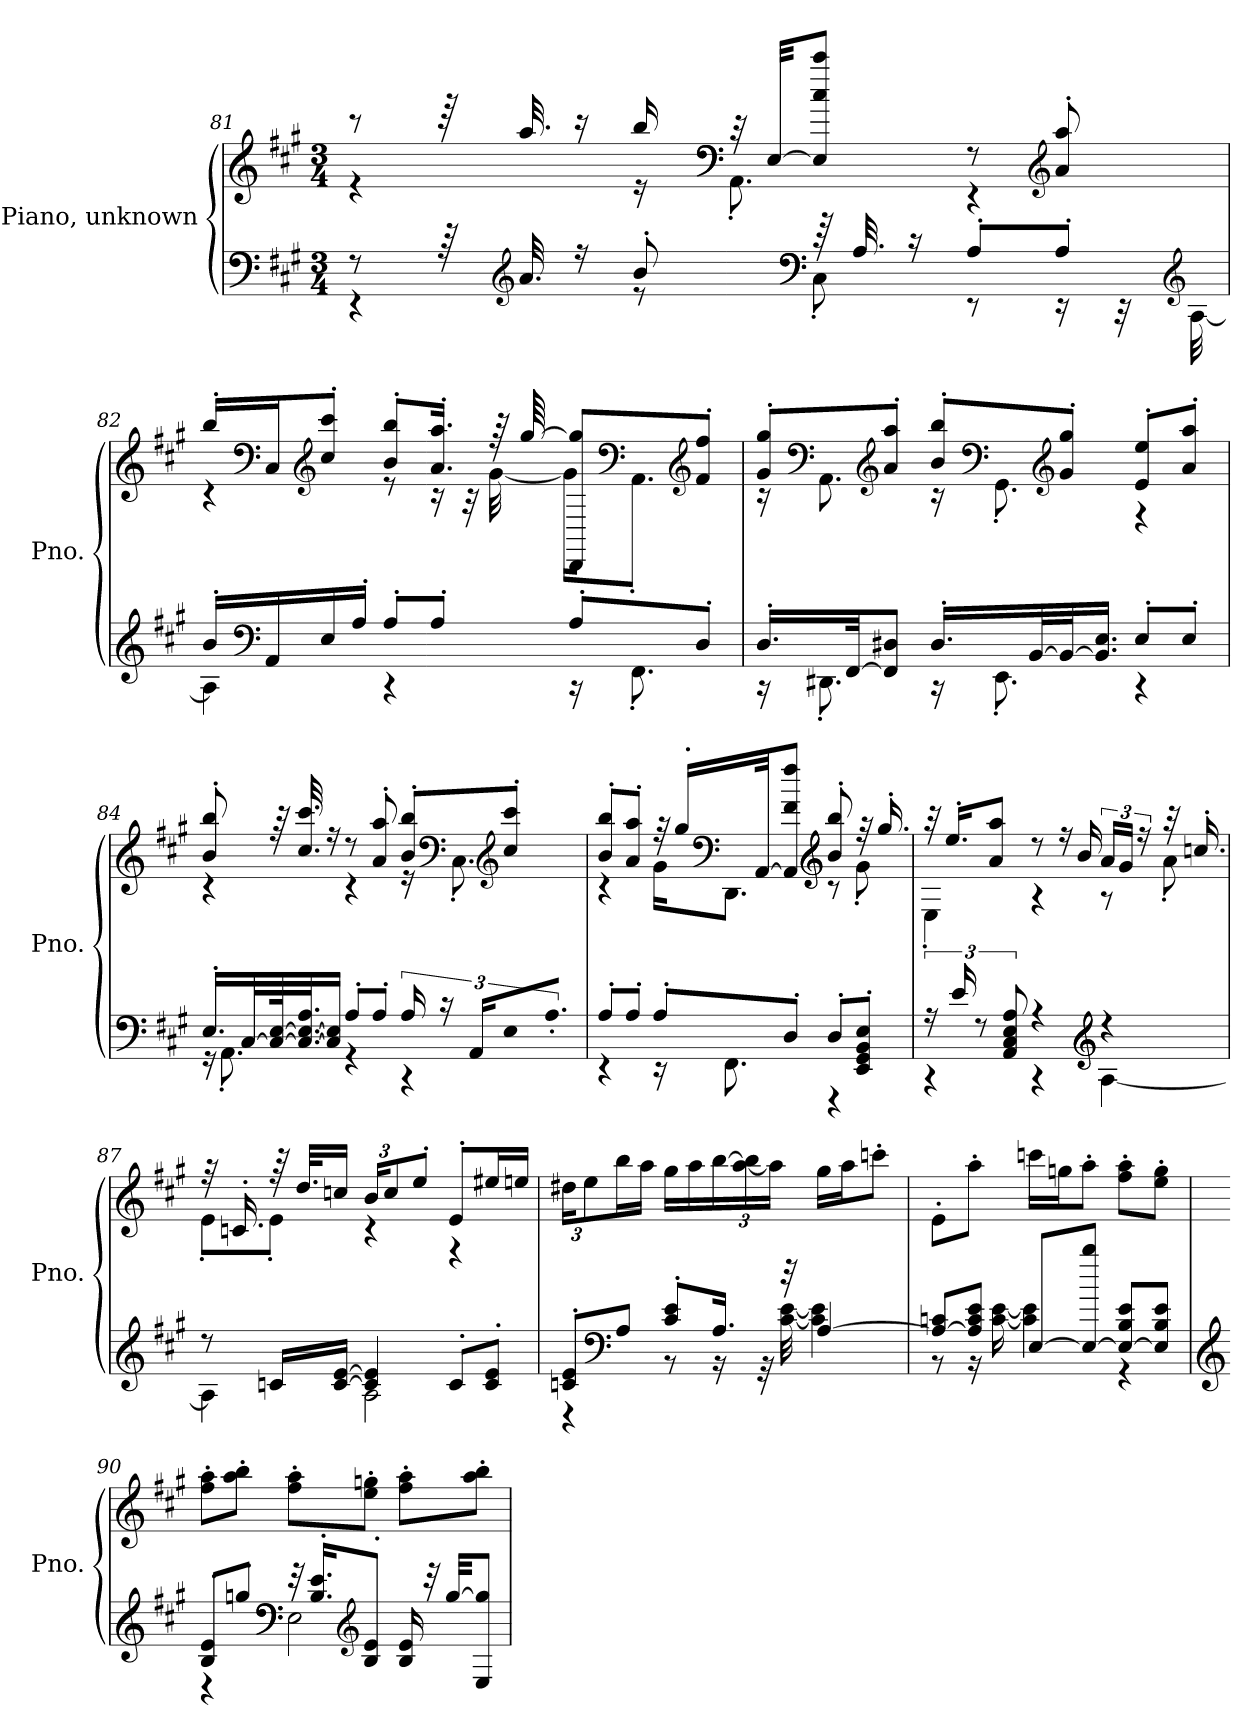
**kern	**kern
*part1	*part1
*staff2	*staff1
*I"Piano, unknown	*
*I'Pno.	*
!!LO:PB:g=z
*clefF4	*clefG2
*k[f#c#g#]	*k[f#c#g#]
*M3/4	*M3/4
=81	=81
*^	*^
8r	4r	8r	4r
64r	.	64r	.
*clefG2	*	*	*
32.a/	.	32.aa/	.
16r	.	16r	.
8b'/	8r	16bb/	16r
*	*	*clefF4	*
.	.	32r	8.AA'\
.	.	[32E/KKL	.
*clefF4	*	*	*
64r	8C#'\	8E/] 8cc#/ 8ccc#/J	.
32.A/	.	.	.
16r	.	.	.
8A'/L	8r	8r	4r
*	*	*clefG2	*
8A'/J	16r	8a/' 8aa/'	.
.	32r	.	.
*clefG2	*	*	*
.	[32A\	.	.
!!LO:LB:g=z	!!
=82	=82	=82	=82
16b'/LL	4A\]	16bb'/LL	4r
*clefF4	*	*clefF4	*
16AA/	.	16C#/J	.
*	*	*clefG2	*
16E/	.	8cc#/' 8ccc#/'J	.
16A'/JJ	.	.	.
8A'/L	4r	8b/' 8bb/'L	8r
8A'/J	.	16.a/' 16.aa/'Jk	16r
.	.	.	32r
.	.	64r	[32g#\
.	.	[64gg#/	.
8A'/L	16r	8DD/ 8gg#/]L	16g#\KL]
*	*	*clefF4	*
.	8.FF#'\	.	8.AA'\J
*	*	*clefG2	*
8D'/J	.	8f#/' 8ff#/'J	.
=83	=83	=83	=83
16.D'/LL	16r	8g#/' 8gg#/'L	16r
*	*	*clefF4	*
.	8.DD#X'\	.	8.AA\
[32FF#/JK	.	.	.
*	*	*clefG2	*
8FF#/] 8D#X/J	.	8a/' 8aa/'J	.
16.D#'/LL	16r	8b/' 8bb/'L	16r
*	*	*clefF4	*
.	8.EE'\	.	8.GG#'\
[32BB/L	.	.	.
*	*	*clefG2	*
32BB/J_	.	8g#/' 8gg#/'J	.
16.BB/] 16.E/JJ	.	.	.
8E'/L	4r	8e/' 8ee/'L	4r
8E'/J	.	8a/' 8aa/'J	.
!!LO:LB:g=z	!!
=84	=84	=84	=84
16.E'/LL	16r	8b/' 8bb/'	4r
.	8.AA'\	.	.
[32C#/L	.	.	.
64C#/_ [64E/K	.	64r	.
32.C#/_ 32.E/_ 32.A/J	.	32.cc#/ 32.ccc#/	.
16C#/] 16E/]JJ	.	16r	.
8A'/L	4r	8r	4r
8A'/J	.	8a/' 8aa/'	.
24A/	4r	8b/' 8bb/'L	16r
24r	.	.	.
*	*	*clefF4	*
.	.	.	8.C#'\
24AA/LL	.	.	.
*	*	*clefG2	*
32E/K	.	8cc#/' 8ccc#/'J	.
16.A'/JJ	.	.	.
=85	=85	=85	=85
8A'/L	4r	8b/' 8bb/'L	4r
8A'/J	.	8a/' 8aa/'J	.
8A'/L	16r	32r	16g#\KL
.	.	16gg#'/LL	.
*	*	*clefF4	*
.	8.FF#\	.	8.DD\J
.	.	[32AA/JK	.
8D'/J	.	8AA/] 8f#/ 8ff#/J	.
*	*	*clefG2	*
8D'/L	4r	8b/' 8bb/'	8r
8EE/' 8GG#/' 8BB/' 8E/'J	.	32r	8g#'\
.	.	16.gg#'/	.
!!LO:LB:g=z	!!
=86	=86	=86	=86
24r	4r	32r	4E'\
.	.	16.ee'/KL	.
24e/	.	.	.
12r	.	.	.
.	.	8a/ 8aa/J	.
12AA/ 12C#/ 12E/ 12A/	.	.	.
4r	4r	8r	4r
.	.	16r	.
.	.	16b/	.
*clefG2	*	*	*
4r	[4A\	24a/LL	8r
.	.	24g#/JJ	.
.	.	24r	.
.	.	32r	8a'\
.	.	16.ccn'/	.
=87	=87	=87	=87
8r	4A\]	32r	8e'\L
.	.	16.cn'/	.
16cn/LL	.	64r	8e'\J
.	.	32.dd/KLL	.
[16c/ [16e/JJ	.	16ccn/JJ	.
*	*	*Xbrackettup	*
4c/] 4e/]	2A\	24b/KL	4r
.	.	12cc/	.
.	.	8ee'/J	.
8c'/L	.	8e'/L	4r
8c/' 8e/'J	.	16ee#X/L	.
.	.	16een/JJ	.
*	*	*v	*v
!!LO:LB:g=z
=88	=88	=88
8cn/' 8e/'L	4r	24dd#X\KL
.	.	12ee\
*clefF4	*	*
8A/J	.	16bb\L
.	.	16aa\JJ
8c/' 8e/'L	8r	16gg#\LL
.	.	16aa\
16.A/Jk	16r	[24bb\
.	.	[24aa\ 24bb\]
.	32r	.
.	.	24aa\JJ]
32r	[32c\ [32e\	.
[4A/	4c\] 4e\]	16gg#\LL
.	.	16aa\J
.	.	8cccn'\J
=89	=89	=89
8A/_ 8cn/L	8r	8e'\L
8A/] 8c/ 8e/J	16r	8aa'\J
.	[16c\ [16e\	.
[8E/L	4c\] 4e\]	16cccn\LL
.	.	16ggn\J
8E/_ 8bb/J	.	8aa'\J
8E/_ 8B/ 8e/L	4r	8ff#\' 8aa\'L
8E/] 8B/ 8e/J	.	8ee\' 8gg\'J
!!LO:LB:g=z
=90	=90	=90
*clefG2	*	*
8B/' 8e/'L	4r	8ff#\' 8aa\'L
8ggn'/J	.	8aa\' 8bb\'J
*clefF4	*	*
32r	2E\	8ff#\' 8aa\'L
16.B/' 16.e/'KL	.	.
*clefG2	*	*
8B/' 8e/'J	.	8ee\' 8ggn\'J
16B/ 16e/	.	8ff#\' 8aa\'L
32r	.	.
[32gg/KKL	.	.
8E/ 8gg/]J	.	8aa\' 8bb\'J
*v	*v	*
=	=
*-	*-
